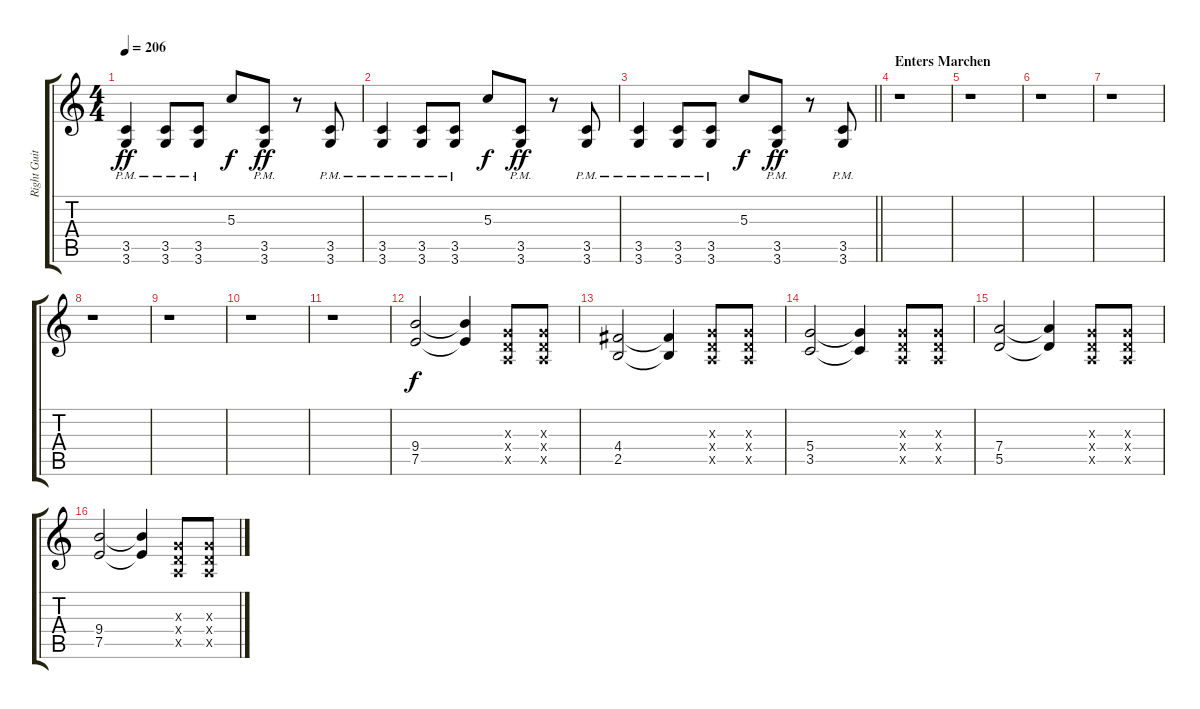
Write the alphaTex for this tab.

\track ("Right Guitar" "Right Guit") {instrument overdrivenguitar}
\staff {score tabs}
\tuning (E4 B3 G3 D3 A2 E2) {hide}
\ts (4 4)
\tempo 206
\clef g2
\ks c
(3.5{pm} 3.6{pm}).4{dy ff} (3.5{pm} 3.6{pm}).8 (3.5{pm} 3.6{pm}).8 5.3.8{dy f} (3.5{pm} 3.6{pm}).8{dy ff} r.8 (3.5{pm} 3.6{pm}).8 |
(3.5{pm} 3.6{pm}).4 (3.5{pm} 3.6{pm}).8 (3.5{pm} 3.6{pm}).8 5.3.8{dy f} (3.5{pm} 3.6{pm}).8{dy ff} r.8 (3.5{pm} 3.6{pm}).8 |
\barLineRight lightlight
(3.5{pm} 3.6{pm}).4 (3.5{pm} 3.6{pm}).8 (3.5{pm} 3.6{pm}).8 5.3.8{dy f} (3.5{pm} 3.6{pm}).8{dy ff} r.8 (3.5{pm} 3.6{pm}).8 |
\section ("" "Enters Marchen")
r.1 |
r.1 |
r.1 |
r.1 |
r.1 |
r.1 |
r.1 |
r.1 |
(9.4 7.5).2{dy f volume 11} (9.4{t} 7.5{t}).4 (0.3{x} 0.4{x} 0.5{x}).8 (0.3{x} 0.4{x} 0.5{x}).8 |
(4.4 2.5).2 (4.4{t} 2.5{t}).4 (0.3{x} 0.4{x} 0.5{x}).8 (0.3{x} 0.4{x} 0.5{x}).8 |
(5.4 3.5).2 (5.4{t} 3.5{t}).4 (0.3{x} 0.4{x} 0.5{x}).8 (0.3{x} 0.4{x} 0.5{x}).8 |
(7.4 5.5).2 (7.4{t} 5.5{t}).4 (0.3{x} 0.4{x} 0.5{x}).8 (0.3{x} 0.4{x} 0.5{x}).8 |
(9.4 7.5).2 (9.4{t} 7.5{t}).4 (0.3{x} 0.4{x} 0.5{x}).8 (0.3{x} 0.4{x} 0.5{x}).8
